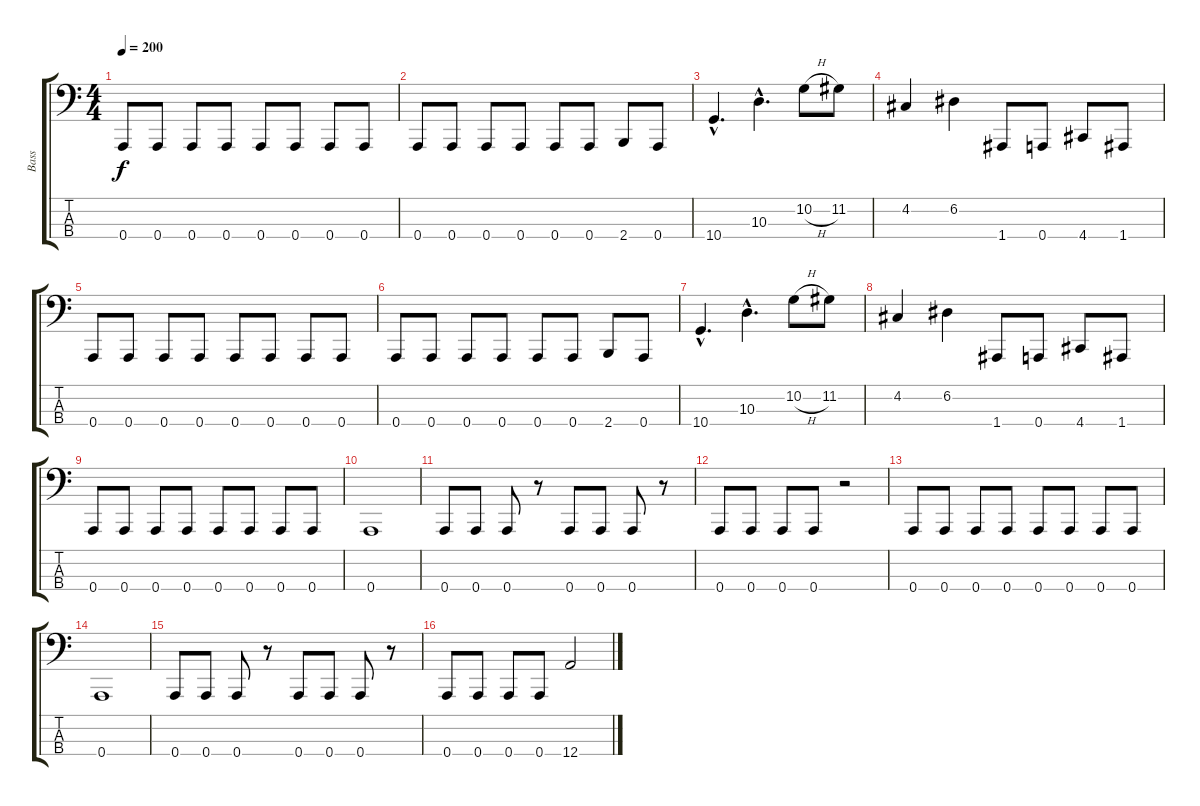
\track ("Bass" "Bass") {instrument electricbasspick}
\staff {score tabs}
\tuning (D2 A1 E1 A0) {hide}
\ts (4 4)
\tempo 200
\clef f4
\ks c
0.4.8{dy f} 0.4.8 0.4.8 0.4.8 0.4.8 0.4.8 0.4.8 0.4.8 |
0.4.8 0.4.8 0.4.8 0.4.8 0.4.8 0.4.8 2.4.8 0.4.8 |
10.4{hac}.4{d} 10.3{hac}.4{d} 10.2{h}.8 11.2.8 |
4.2.4 6.2.4 1.4.8 0.4.8 4.4.8 1.4.8 |
0.4.8 0.4.8 0.4.8 0.4.8 0.4.8 0.4.8 0.4.8 0.4.8 |
0.4.8 0.4.8 0.4.8 0.4.8 0.4.8 0.4.8 2.4.8 0.4.8 |
10.4{hac}.4{d} 10.3{hac}.4{d} 10.2{h}.8 11.2.8 |
4.2.4 6.2.4 1.4.8 0.4.8 4.4.8 1.4.8 |
0.4.8 0.4.8 0.4.8 0.4.8 0.4.8 0.4.8 0.4.8 0.4.8 |
0.4.1 |
0.4.8 0.4.8 0.4.8 r.8 0.4.8 0.4.8 0.4.8 r.8 |
0.4.8 0.4.8 0.4.8 0.4.8 r.2 |
0.4.8 0.4.8 0.4.8 0.4.8 0.4.8 0.4.8 0.4.8 0.4.8 |
0.4.1 |
0.4.8 0.4.8 0.4.8 r.8 0.4.8 0.4.8 0.4.8 r.8 |
0.4.8 0.4.8 0.4.8 0.4.8 12.4{ss}.2
